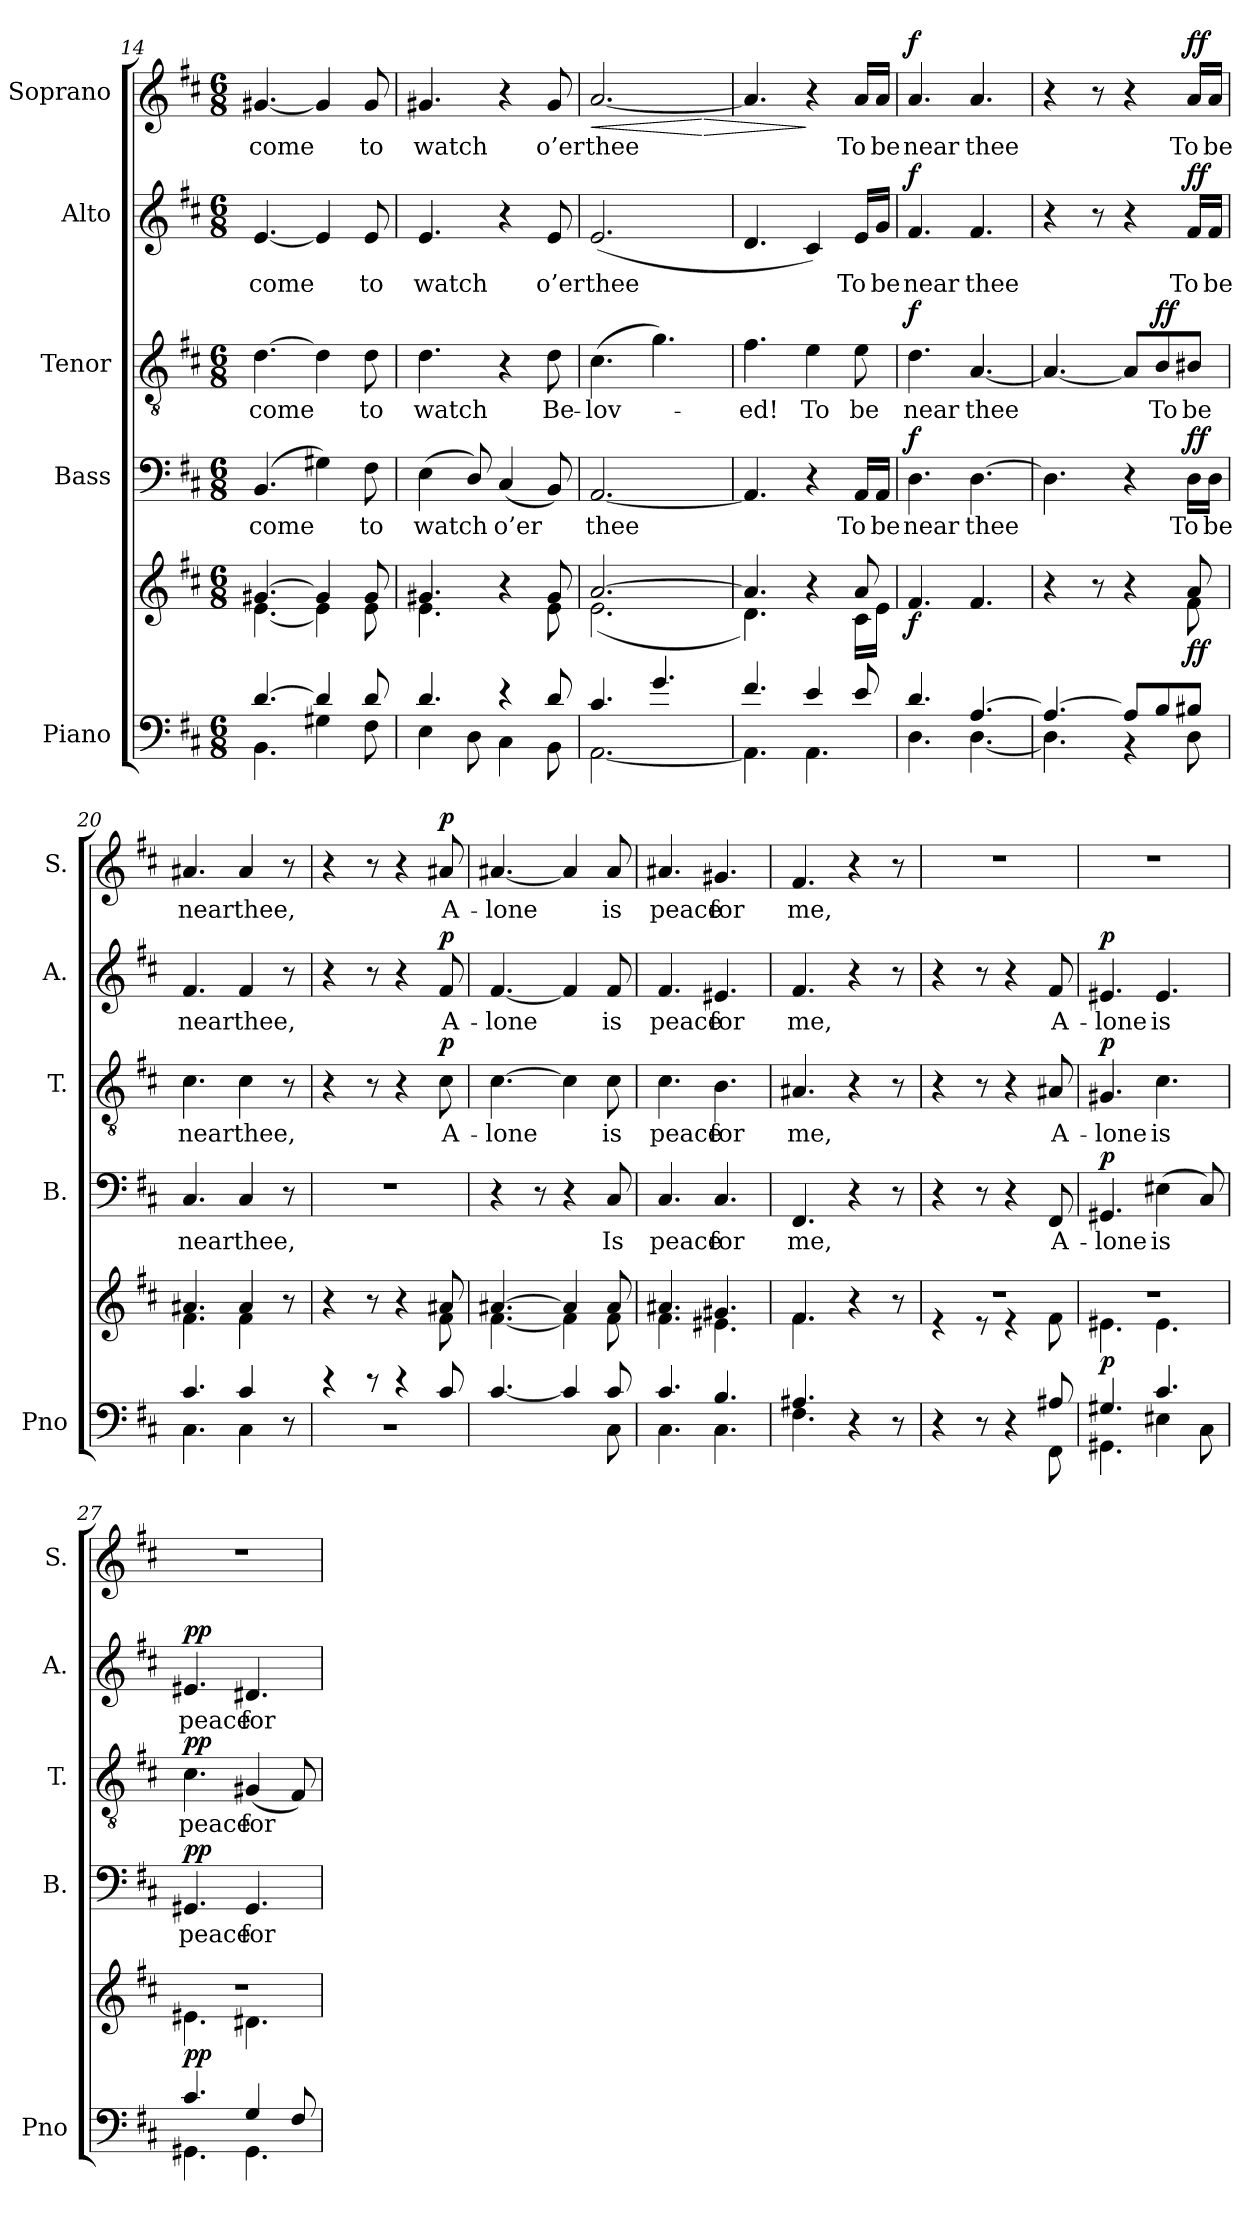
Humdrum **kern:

**kern	**kern	**dynam	**kern	**text	**dynam	**kern	**text	**dynam	**kern	**text	**dynam	**kern	**text	**dynam
*part5	*part5	*part5	*part4	*part4	*part4	*part3	*part3	*part3	*part2	*part2	*part2	*part1	*part1	*part1
*staff6	*staff5	*staff5/6	*staff4	*staff4	*staff4	*staff3	*staff3	*staff3	*staff2	*staff2	*staff2	*staff1	*staff1	*staff1
*I"Piano	*	*	*I"Bass	*	*	*I"Tenor	*	*	*I"Alto	*	*	*I"Soprano	*	*
*I'Pno	*	*	*I'B.	*	*	*I'T.	*	*	*I'A.	*	*	*I'S.	*	*
*clefF4	*clefG2	*	*clefF4	*	*	*clefGv2	*	*	*clefG2	*	*	*clefG2	*	*
*k[f#c#]	*k[f#c#]	*	*k[f#c#]	*	*	*k[f#c#]	*	*	*k[f#c#]	*	*	*k[f#c#]	*	*
*M6/8	*M6/8	*	*M6/8	*	*	*M6/8	*	*	*M6/8	*	*	*M6/8	*	*
=14	=14	=14	=14	=14	=14	=14	=14	=14	=14	=14	=14	=14	=14	=14
*^	*^	*	*	*	*	*	*	*	*	*	*	*	*	*
[4.d/	4.BB\	[4.g#X/	[4.e\	.	(4.BB/	come	.	[4.d\	come	.	[4.e/	come	.	[4.g#X/	come	.
4d/]	4G#X\	4g#/]	4e\]	.	4G#X\)	.	.	4d\]	.	.	4e/]	.	.	4g#/]	.	.
8d/	8F#\	8g#/	8e\	.	8F#\	to	.	8d\	to	.	8e/	to	.	8g#/	to	.
=15	=15	=15	=15	=15	=15	=15	=15	=15	=15	=15	=15	=15	=15	=15	=15	=15
4.d/	4E\	4.g#X/	4.e\	.	(4E\	watch	.	4.d\	watch	.	4.e/	watch	.	4.g#X/	watch	.
.	8D\	.	.	.	8D/)	.	.	.	.	.	.	.	.	.	.	.
4r	4C#\	4r	4ryy	.	(4C#/	o’er	.	4r	.	.	4r	.	.	4r	.	.
8d/	8BB\	8g#/	8e\	.	8BB/)	.	.	8d\	Be-	.	8e/	o’er	.	8g#/	o’er	.
=16	=16	=16	=16	=16	=16	=16	=16	=16	=16	=16	=16	=16	=16	=16	=16	=16
!	!	!	!	!	!	!	!	!	!	!	!	!	!	!	!	!LO:HP:b
*	*	*	*	*	*	*	*	*	*	*	*	*	*	*^	*	*
4.c#/	[2.AA\	[2.a/	(2.e\	.	[2.AA/	thee	.	(4.c#\	-lov-	.	(2.e/	thee	.	[>2.a/	4.ryy	-thee	<
4.g/	.	.	.	.	.	.	.	4.g\)	.	.	.	.	.	.	4ryy	.	.
!	!	!	!	!	!	!	!	!	!	!	!	!	!	!	!	!	!LO:HP:n=1:b
.	.	.	.	.	.	.	.	.	.	.	.	.	.	.	8ryy	.	[ >
*	*	*	*	*	*	*	*	*	*	*	*	*	*	*v	*v	*	*
=17	=17	=17	=17	=17	=17	=17	=17	=17	=17	=17	=17	=17	=17	=17	=17	=17
4.f#/	4.AA\]	4.a/]	4.d\)	.	4.AA/]	.	.	4.f#\	-ed!	.	4.d/	.	.	4.a/]	.	.
4e/	4.AA\	4r	4ryy	.	4r	.	.	4e\	To	.	4c#/)	.	.	4r	.	]
8e/	.	8a/	16c#\LL	.	16AA/LL	To	.	8e\	be	.	16e/LL	To	.	16a/LL	To	.
.	.	.	16e\JJ	.	16AA/JJ	be	.	.	.	.	16g/JJ	be	.	16a/JJ	be	.
=18	=18	=18	=18	=18	=18	=18	=18	=18	=18	=18	=18	=18	=18	=18	=18	=18
!	!	!	!	!LO:DY:b	!	!	!LO:DY:a	!	!	!LO:DY:a	!	!	!LO:DY:a	!	!	!LO:DY:a
*	*	*v	*v	*	*	*	*	*	*	*	*	*	*	*	*	*
4.d/	4.D\	4.f#/	f	4.D\	near	f	4.d\	near	f	4.f#/	near	f	4.a/	near	f
[4.A/	[4.D\	4.f#/	.	[4.D\	thee	.	[4.A/	thee	.	4.f#/	thee	.	4.a/	thee	.
=19	=19	=19	=19	=19	=19	=19	=19	=19	=19	=19	=19	=19	=19	=19	=19
*	*	*^	*	*	*	*	*	*	*	*	*	*	*	*	*
4.A/_	4.D\]	4r	4ryy	.	4.D\]	.	.	4.A/_	.	.	4r	.	.	4r	.	.
.	.	8r	8ryy	.	.	.	.	.	.	.	8r	.	.	8r	.	.
8A/L]	4r	4r	4ryy	.	4r	.	.	8A/L]	.	.	4r	.	.	4r	.	.
!	!	!	!	!	!	!	!	!	!	!LO:DY:a	!	!	!	!	!	!
8B/	.	.	.	.	.	.	.	8B/	To	ff	.	.	.	.	.	.
!	!	!	!	!LO:DY:b	!	!	!LO:DY:a	!	!	!	!	!	!LO:DY:a	!	!	!LO:DY:a
8B#X/J	8D\	8a/	8f#\	ff	16D\LL	To	ff	8B#X/J	be	.	16f#/LL	To	ff	16a/LL	To	ff
.	.	.	.	.	16D\JJ	be	.	.	.	.	16f#/JJ	be	.	16a/JJ	be	.
=20	=20	=20	=20	=20	=20	=20	=20	=20	=20	=20	=20	=20	=20	=20	=20	=20
4.c#/	4.C#\	4.a#X/	4.f#\	.	4.C#/	near	.	4.c#\	near	.	4.f#/	near	.	4.a#X/	near	.
4c#/	4C#\	4a#/	4f#\	.	4C#/	thee,	.	4c#\	thee,	.	4f#/	thee,	.	4a#/	thee,	.
8r	8ryy	8r	8ryy	.	8r	.	.	8r	.	.	8r	.	.	8r	.	.
=21	=21	=21	=21	=21	=21	=21	=21	=21	=21	=21	=21	=21	=21	=21	=21	=21
4r	2.r	4r	4ryy	.	2.r	.	.	4r	.	.	4r	.	.	4r	.	.
8r	.	8r	8ryy	.	.	.	.	8r	.	.	8r	.	.	8r	.	.
4r	.	4r	4ryy	.	.	.	.	4r	.	.	4r	.	.	4r	.	.
!	!	!	!	!	!	!	!	!	!	!LO:DY:a	!	!	!LO:DY:a	!	!	!LO:DY:a
8c#/	.	8a#X/	8f#\	.	.	.	.	8c#\	A-	p	8f#/	A-	p	8a#X/	A-	p
=22	=22	=22	=22	=22	=22	=22	=22	=22	=22	=22	=22	=22	=22	=22	=22	=22
[>4.c#/	4ryy	[4.a#X/	[4.f#\	.	4r	.	.	[4.c#\	-lone	.	[4.f#/	-lone	.	[4.a#X/	-lone	.
.	8ryy	.	.	.	8r	.	.	.	.	.	.	.	.	.	.	.
4c#/]	4ryy	4a#/]	4f#\]	.	4r	.	.	4c#\]	.	.	4f#/]	.	.	4a#/]	.	.
8c#/	8C#\	8a#/	8f#\	.	8C#/	Is	.	8c#\	is	.	8f#/	is	.	8a#/	is	.
=23	=23	=23	=23	=23	=23	=23	=23	=23	=23	=23	=23	=23	=23	=23	=23	=23
4.c#/	4.C#\	4.a#X/	4.f#\	.	4.C#/	peace	.	4.c#\	peace	.	4.f#/	peace	.	4.a#X/	peace	.
4.B/	4.C#\	4.g#X/	4.e#X\	.	4.C#/	for	.	4.B\	for	.	4.e#X/	for	.	4.g#X/	for	.
=24	=24	=24	=24	=24	=24	=24	=24	=24	=24	=24	=24	=24	=24	=24	=24	=24
4.A#X/	4.F#\	4.f#/	4.f#\	.	4.FF#/	me,	.	4.A#X/	me,	.	4.f#/	me,	.	4.f#/	me,	.
4r	4ryy	4r	4ryy	.	4r	.	.	4r	.	.	4r	.	.	4r	.	.
8r	8ryy	8r	8ryy	.	8r	.	.	8r	.	.	8r	.	.	8r	.	.
=25	=25	=25	=25	=25	=25	=25	=25	=25	=25	=25	=25	=25	=25	=25	=25	=25
4r	4ryy	2.r	4r	.	4r	.	.	4r	.	.	4r	.	.	2.r	.	.
8r	8ryy	.	8r	.	8r	.	.	8r	.	.	8r	.	.	.	.	.
4r	4ryy	.	4r	.	4r	.	.	4r	.	.	4r	.	.	.	.	.
8A#X/	8FF#\	.	8f#\	.	8FF#/	A-	.	8A#X/	A-	.	8f#/	A-	.	.	.	.
=26	=26	=26	=26	=26	=26	=26	=26	=26	=26	=26	=26	=26	=26	=26	=26	=26
!	!	!	!	!LO:DY:b	!	!	!LO:DY:a	!	!	!LO:DY:a	!	!	!LO:DY:a	!	!	!
4.G#X/	4.GG#X\	2.r	4.e#X\	p	4.GG#X/	-lone	p	4.G#X/	-lone	p	4.e#X/	-lone	p	2.r	.	.
4.c#/	4E#X\	.	4.e#\	.	(4E#X\	is	.	4.c#\	is	.	4.e#/	is	.	.	.	.
.	8C#\	.	.	.	8C#/)	.	.	.	.	.	.	.	.	.	.	.
=27	=27	=27	=27	=27	=27	=27	=27	=27	=27	=27	=27	=27	=27	=27	=27	=27
!	!	!	!	!LO:DY:b	!	!	!LO:DY:a	!	!	!LO:DY:a	!	!	!LO:DY:a	!	!	!
4.c#/	4.GG#X\	2.r	4.e#X\	pp	4.GG#X/	peace	pp	4.c#\	peace	pp	4.e#X/	peace	pp	2.r	.	.
4G/	4.GG#\	.	4.d#X\	.	4.GG#/	for	.	(4G#X/	for	.	4.d#X/	for	.	.	.	.
8F#/	.	.	.	.	.	.	.	8F#/)	.	.	.	.	.	.	.	.
*v	*v	*	*	*	*	*	*	*	*	*	*	*	*	*	*	*
*	*v	*v	*	*	*	*	*	*	*	*	*	*	*	*	*
=	=	=	=	=	=	=	=	=	=	=	=	=	=	=
*-	*-	*-	*-	*-	*-	*-	*-	*-	*-	*-	*-	*-	*-	*-
